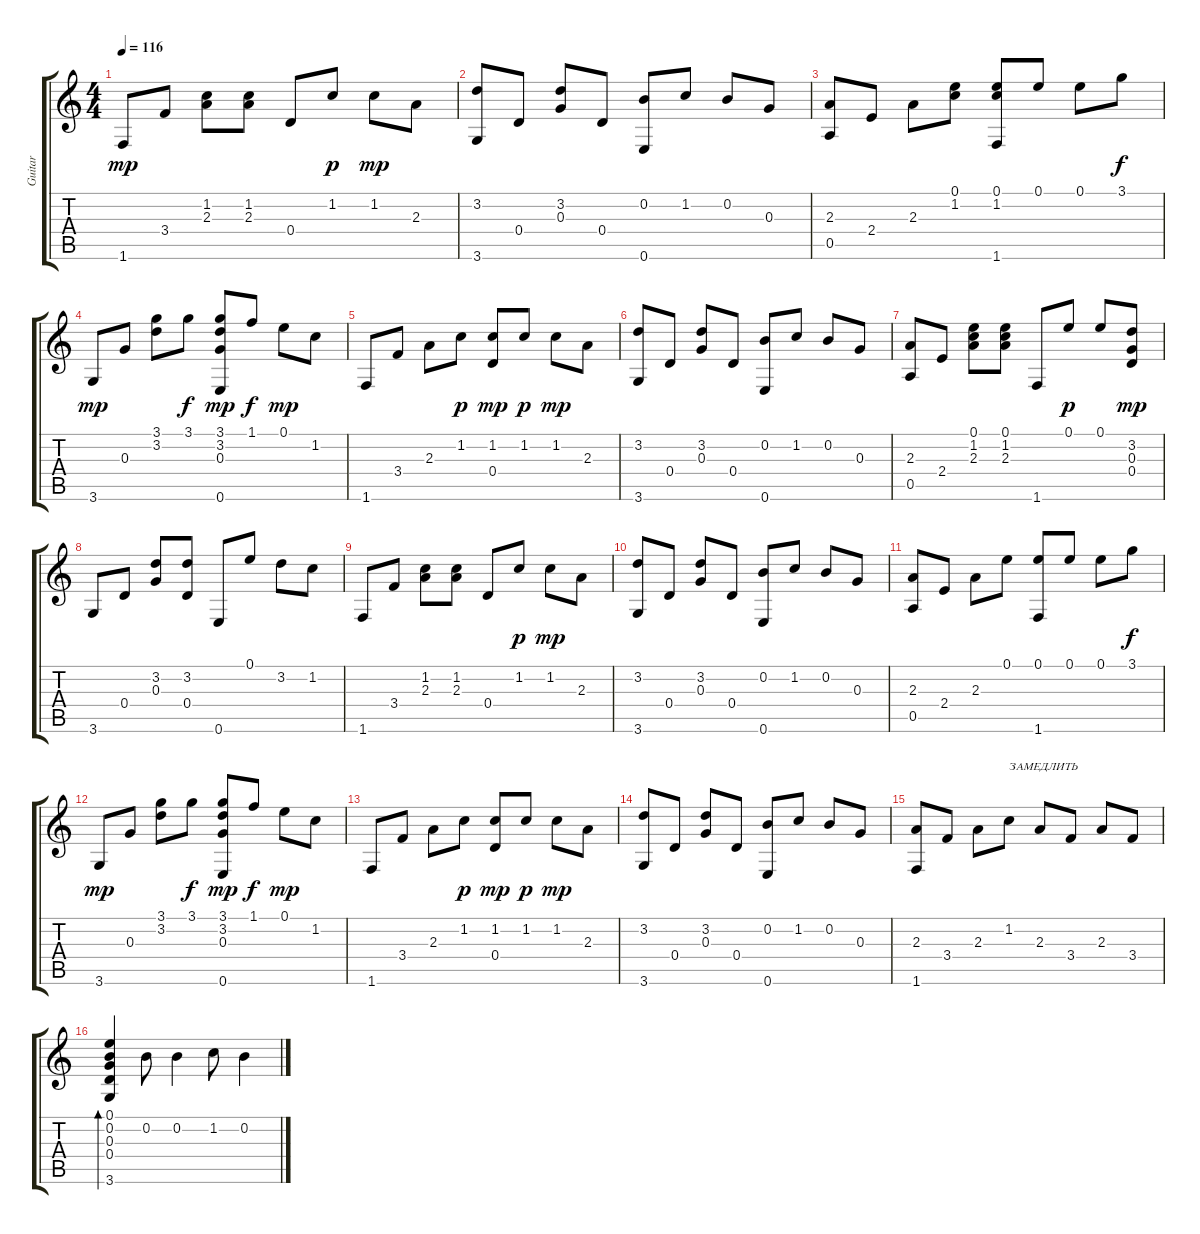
\track ("Guitar" "Guitar") {instrument acousticguitarsteel}
\staff {score tabs}
\tuning (E4 B3 G3 D3 A2 E2) {hide}
\ts (4 4)
\tempo 116
\clef g2
\ks c
1.6.8{dy mp} 3.4.8 (1.2 2.3).8 (1.2 2.3).8 0.4.8 1.2.8{dy p} 1.2.8{dy mp} 2.3.8 |
(3.2 3.6).8 0.4.8 (3.2 0.3).8 0.4.8 (0.2 0.6).8 1.2.8 0.2.8 0.3.8 |
(2.3 0.5).8 2.4.8 2.3.8 (0.1 1.2).8 (0.1 1.2 1.6).8 0.1.8 0.1.8 3.1.8{dy f} |
3.6.8{dy mp} 0.3.8 (3.1 3.2).8 3.1.8{dy f} (3.1 3.2 0.3 0.6).8{dy mp} 1.1.8{dy f} 0.1.8{dy mp} 1.2.8 |
1.6.8 3.4.8 2.3.8 1.2.8{dy p} (1.2 0.4).8{dy mp} 1.2.8{dy p} 1.2.8{dy mp} 2.3.8 |
(3.2 3.6).8 0.4.8 (3.2 0.3).8 0.4.8 (0.2 0.6).8 1.2.8 0.2.8 0.3.8 |
(2.3 0.5).8 2.4.8 (0.1 1.2 2.3).8 (0.1 1.2 2.3).8 1.6.8 0.1.8{dy p} 0.1.8 (3.2 0.3 0.4).8{dy mp} |
3.6.8 0.4.8 (3.2 0.3).8 (3.2 0.4).8 0.6.8 0.1.8 3.2.8 1.2.8 |
1.6.8 3.4.8 (1.2 2.3).8 (1.2 2.3).8 0.4.8 1.2.8{dy p} 1.2.8{dy mp} 2.3.8 |
(3.2 3.6).8 0.4.8 (3.2 0.3).8 0.4.8 (0.2 0.6).8 1.2.8 0.2.8 0.3.8 |
(2.3 0.5).8 2.4.8 2.3.8 0.1.8 (0.1 1.6).8 0.1.8 0.1.8 3.1.8{dy f} |
3.6.8{dy mp} 0.3.8 (3.1 3.2).8 3.1.8{dy f} (3.1 3.2 0.3 0.6).8{dy mp} 1.1.8{dy f} 0.1.8{dy mp} 1.2.8 |
1.6.8 3.4.8 2.3.8 1.2.8{dy p} (1.2 0.4).8{dy mp} 1.2.8{dy p} 1.2.8{dy mp} 2.3.8 |
(3.2 3.6).8 0.4.8 (3.2 0.3).8 0.4.8 (0.2 0.6).8 1.2.8 0.2.8 0.3.8 |
(2.3 1.6).8 3.4.8 2.3.8 1.2.8{txt "ЗАМЕДЛИТЬ"} 2.3.8 3.4.8 2.3.8 3.4.8 |
(0.1 0.2 0.3 0.4 3.6).4{bd 240} 0.2.8 0.2.4 1.2.8 0.2.4
